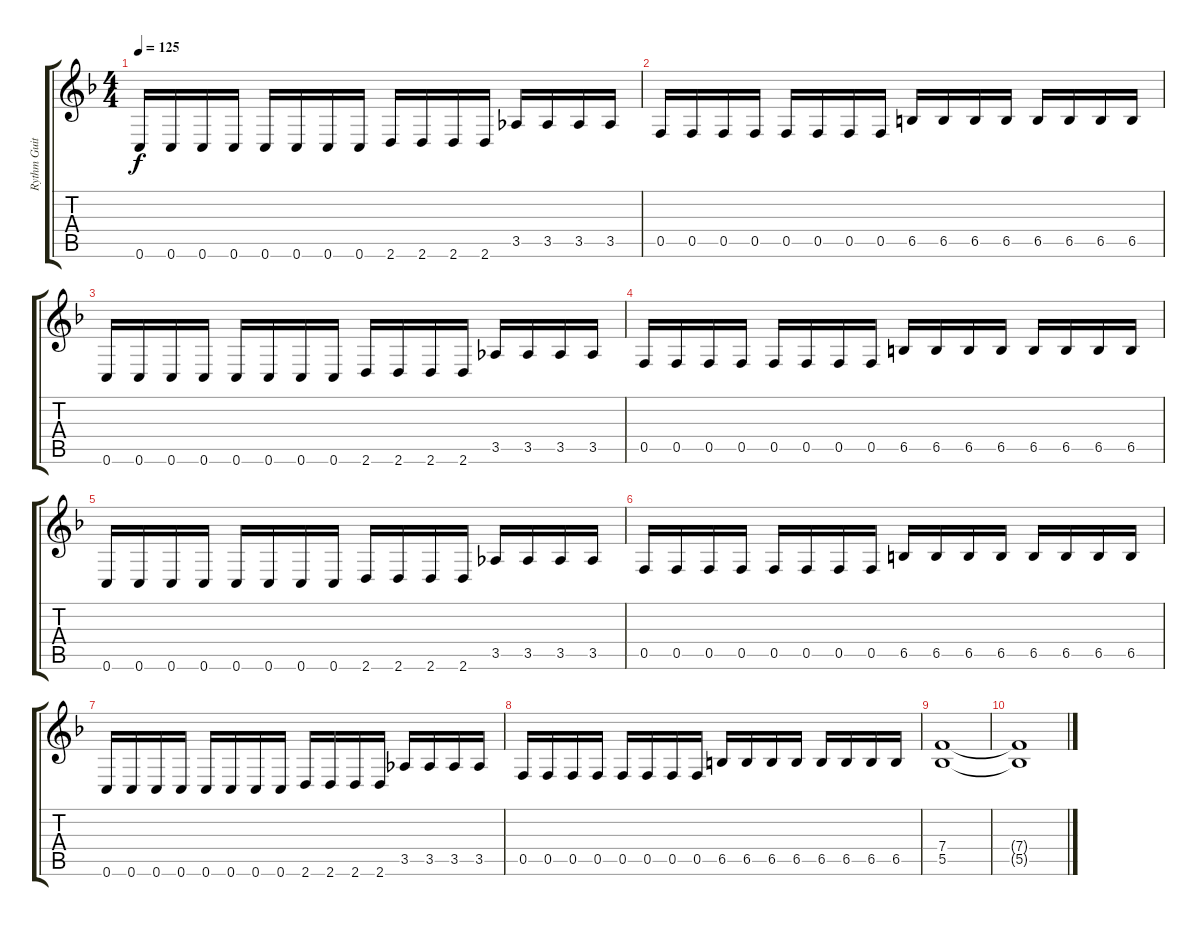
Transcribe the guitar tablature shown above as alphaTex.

\track ("Rythm Guitar" "Rythm Guit") {instrument distortionguitar}
\staff {score tabs}
\tuning (C4 G3 Eb3 Bb2 F2 C2) {hide}
\ts (4 4)
\tempo 125
\clef g2
\ks f
0.6.16{dy f} 0.6.16 0.6.16 0.6.16 0.6.16 0.6.16 0.6.16 0.6.16 2.6.16 2.6.16 2.6.16 2.6.16 3.5.16 3.5.16 3.5.16 3.5.16 |
0.5.16 0.5.16 0.5.16 0.5.16 0.5.16 0.5.16 0.5.16 0.5.16 6.5.16 6.5.16 6.5.16 6.5.16 6.5.16 6.5.16 6.5.16 6.5.16 |
0.6.16 0.6.16 0.6.16 0.6.16 0.6.16 0.6.16 0.6.16 0.6.16 2.6.16 2.6.16 2.6.16 2.6.16 3.5.16 3.5.16 3.5.16 3.5.16 |
0.5.16 0.5.16 0.5.16 0.5.16 0.5.16 0.5.16 0.5.16 0.5.16 6.5.16 6.5.16 6.5.16 6.5.16 6.5.16 6.5.16 6.5.16 6.5.16 |
0.6.16 0.6.16 0.6.16 0.6.16 0.6.16 0.6.16 0.6.16 0.6.16 2.6.16 2.6.16 2.6.16 2.6.16 3.5.16 3.5.16 3.5.16 3.5.16 |
0.5.16 0.5.16 0.5.16 0.5.16 0.5.16 0.5.16 0.5.16 0.5.16 6.5.16 6.5.16 6.5.16 6.5.16 6.5.16 6.5.16 6.5.16 6.5.16 |
0.6.16 0.6.16 0.6.16 0.6.16 0.6.16 0.6.16 0.6.16 0.6.16 2.6.16 2.6.16 2.6.16 2.6.16 3.5.16 3.5.16 3.5.16 3.5.16 |
0.5.16 0.5.16 0.5.16 0.5.16 0.5.16 0.5.16 0.5.16 0.5.16 6.5.16 6.5.16 6.5.16 6.5.16 6.5.16 6.5.16 6.5.16 6.5.16 |
(7.4 5.5).1 |
(7.4{t} 5.5{t}).1
